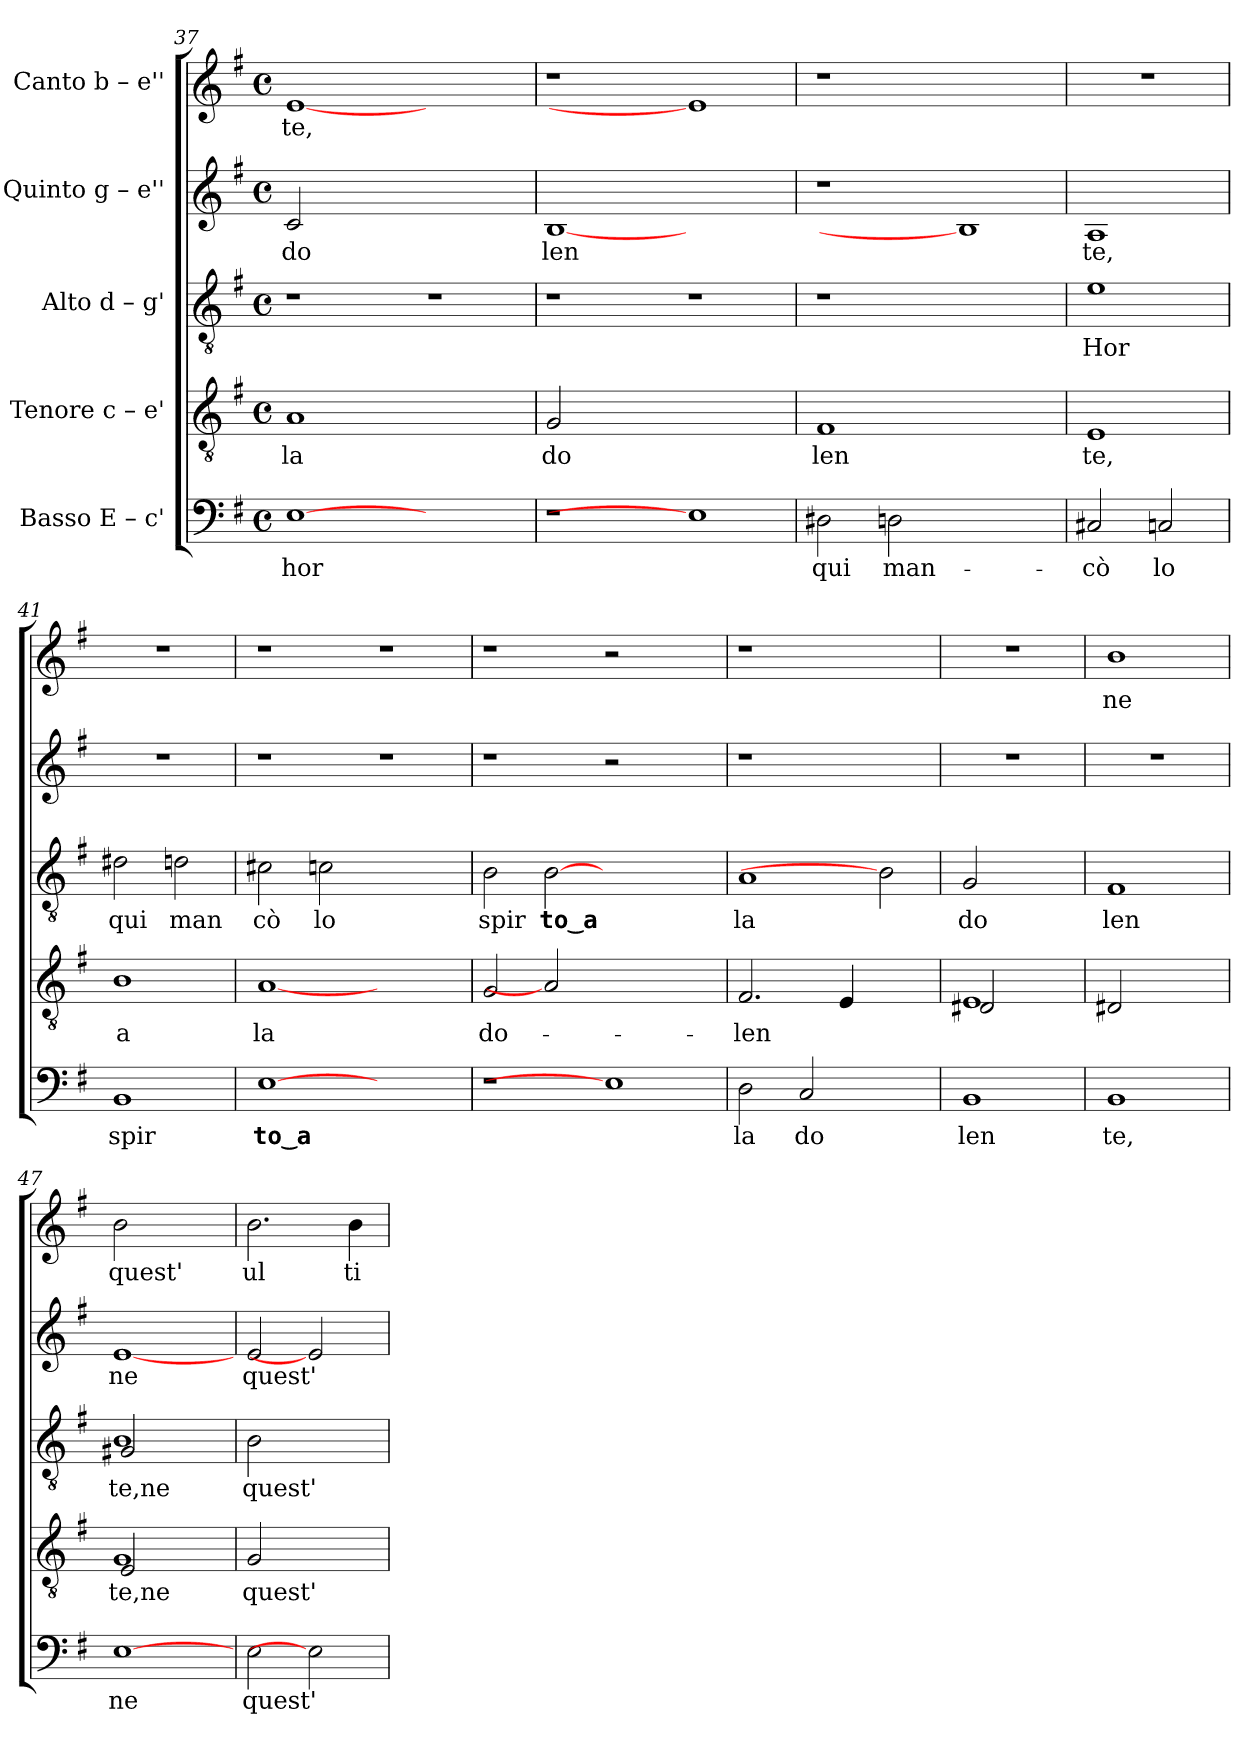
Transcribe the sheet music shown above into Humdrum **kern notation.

**kern	**text	**kern	**text	**kern	**text	**kern	**text	**kern	**text
*part5	*part5	*part4	*part4	*part3	*part3	*part2	*part2	*part1	*part1
*staff5	*staff5	*staff4	*staff4	*staff3	*staff3	*staff2	*staff2	*staff1	*staff1
*I"Basso  E – c'	*	*I"Tenore  c – e'	*	*I"Alto  d – g'	*	*I"Quinto  g – e''	*	*I"Canto  b – e''	*
*clefF4	*	*clefGv2	*	*clefGv2	*	*clefG2	*	*clefG2	*
*k[f#]	*	*k[f#]	*	*k[f#]	*	*k[f#]	*	*k[f#]	*
*G:	*	*G:	*	*G:	*	*G:	*	*G:	*
*M4/4	*	*M4/4	*	*M4/4	*	*M4/4	*	*M4/4	*
*met(c)	*	*met(c)	*	*met(c)	*	*met(c)	*	*met(c)	*
=37	=37	=37	=37	=37	=37	=37	=37	=37	=37
!	!LO:LY:b:rj	!	!LO:LY:b:rj	!	!	!	!LO:LY:b:rj	!	!LO:LY:b:rj
[1E	hor	1A	la	1r	.	2c/	do	[1e	te,
.	.	.	.	.	.	1.ryy	.	.	.
1ryy	.	1ryy	.	1r	.	.	.	1ryy	.
=38	=38	=38	=38	=38	=38	=38	=38	=38	=38
!	!	!	!LO:LY:b:rj	!	!	!	!LO:LY:b:rj	!	!
1r	.	2G/	do	1r	.	[1B	len	1r	.
.	.	1.ryy	.	.	.	.	.	.	.
1E]	.	.	.	1r	.	1ryy	.	1e]	.
=39	=39	=39	=39	=39	=39	=39	=39	=39	=39
!	!LO:LY:b:rj	!	!LO:LY:b:rj	!	!	!	!	!	!
2D#X\	qui	1F#	len	1r	.	1r	.	1r	.
!	!LO:LY:b:rj	!	!	!	!	!	!	!	!
2D\	man-	.	.	.	.	.	.	.	.
1ryy	.	1ryy	.	1ryy	.	1B]	.	1ryy	.
!!LO:PB:g=z
=40	=40	=40	=40	=40	=40	=40	=40	=40	=40
!	!LO:LY:b:rj	!	!LO:LY:b:rj	!	!LO:LY:b:rj	!	!LO:LY:b:rj	!	!
2C#X/	-cò	1E	te,	1e	Hor	1A	te,	1r	.
!	!LO:LY:b:rj	!	!	!	!	!	!	!	!
2C/	lo	.	.	.	.	.	.	.	.
=41	=41	=41	=41	=41	=41	=41	=41	=41	=41
!	!LO:LY:b:rj	!	!LO:LY:b:rj	!	!LO:LY:b:rj	!	!	!	!
1BB	spir	1B	a	2d#X\	qui	1r	.	1r	.
!	!	!	!	!	!LO:LY:b:rj	!	!	!	!
.	.	.	.	2d\	man	.	.	.	.
=42	=42	=42	=42	=42	=42	=42	=42	=42	=42
!	!LO:LY:b:rj	!	!LO:LY:b:rj	!	!LO:LY:b:rj	!	!	!	!
[1E	to‿a	[1A	la	2c#X\	cò	1r	.	1r	.
!	!	!	!	!	!LO:LY:b:rj	!	!	!	!
.	.	.	.	2c\	lo	.	.	.	.
1ryy	.	1ryy	.	1ryy	.	1r	.	1r	.
=43	=43	=43	=43	=43	=43	=43	=43	=43	=43
!	!	!	!LO:LY:b:rj	!	!LO:LY:b:rj	!	!	!	!
1r	.	2G/	do-	2B\	spir	1r	.	1r	.
!	!	!	!	!	!LO:LY:b:rj	!	!	!	!
.	.	2A]	.	[2B	to‿a	.	.	.	.
1E]	.	1ryy	.	1ryy	.	2r	.	2r	.
.	.	.	.	.	.	2ryy	.	2ryy	.
=44	=44	=44	=44	=44	=44	=44	=44	=44	=44
!	!LO:LY:b:rj	!	!LO:LY:b:rj	!	!LO:LY:b:rj	!	!	!	!
2D\	la	2.F#/	-len-	1A	la	1r	.	1r	.
!	!LO:LY:b:rj	!	!	!	!	!	!	!	!
2C/	do	.	.	.	.	.	.	.	.
!	!	!	!LO:LY:b:rj	!	!	!	!	!	!
.	.	4E/	--	.	.	.	.	.	.
2ryy	.	2ryy	.	2B]	.	2ryy	.	2ryy	.
=45	=45	=45	=45	=45	=45	=45	=45	=45	=45
!	!LO:LY:b:rj	!	!LO:LY:b:rj	!	!LO:LY:b:rj	!	!	!	!
*	*	*^	*	*	*	*	*	*	*
1BB	len	1E	2D#X/	--	2G/	do	1r	.	1r	.
.	.	.	2ryy	.	2ryy	.	.	.	.	.
=46	=46	=46	=46	=46	=46	=46	=46	=46	=46	=46
!	!LO:LY:b:rj	!	!	!LO:LY:b:rj	!	!LO:LY:b:rj	!	!	!	!LO:LY:b:rj
*	*	*v	*v	*	*	*	*	*	*	*
1BB	te,	2D#X/	--	1F#	len	1r	.	1b	ne
.	.	2ryy	.	.	.	.	.	.	.
=47	=47	=47	=47	=47	=47	=47	=47	=47	=47
!	!LO:LY:b:rj	!	!LO:LY:b:rj	!	!LO:LY:b:rj	!	!LO:LY:b:rj	!	!LO:LY:b:rj
*	*	*^	*	*^	*	*	*	*	*
[1E	ne	1G	2E/	-te,ne	1B	2G#X/	te,ne	[1e	ne	2b\	quest'
.	.	.	2ryy	.	.	2ryy	.	.	.	2ryy	.
=48	=48	=48	=48	=48	=48	=48	=48	=48	=48	=48	=48
!	!LO:LY:b:rj	!	!	!LO:LY:b:rj	!	!	!LO:LY:b:rj	!	!LO:LY:b:rj	!	!LO:LY:b:rj
*	*	*v	*v	*	*	*	*	*	*	*	*
*	*	*	*	*v	*v	*	*	*	*	*
2E\	quest'	2G/	quest'	2B\	quest'	2e/	quest'	2.b\	ul
2E]	.	2ryy	.	2ryy	.	2e]	.	.	.
!	!	!	!	!	!	!	!	!	!LO:LY:b:rj
.	.	.	.	.	.	.	.	4b\	ti
=	=	=	=	=	=	=	=	=	=
*-	*-	*-	*-	*-	*-	*-	*-	*-	*-
